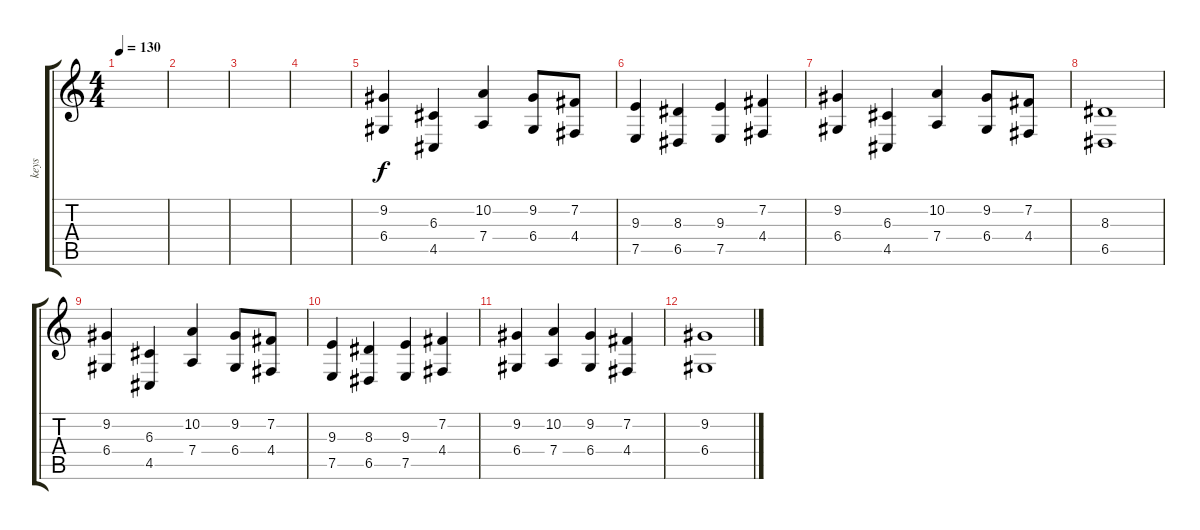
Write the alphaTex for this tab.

\track ("keys" "keys") {instrument choiraahs}
\staff {score tabs}
\tuning (E4 B3 G3 D3 A2 E2) {hide}
\ts (4 4)
\tempo 130
\clef g2
\ks c
|
|
|
|
(9.2 6.4).4 (6.3 4.5).4 (10.2 7.4).4 (9.2 6.4).8 (7.2 4.4).8 |
(9.3 7.5).4 (8.3 6.5).4 (9.3 7.5).4 (7.2 4.4).4 |
(9.2 6.4).4 (6.3 4.5).4 (10.2 7.4).4 (9.2 6.4).8 (7.2 4.4).8 |
(8.3 6.5).1 |
(9.2 6.4).4 (6.3 4.5).4 (10.2 7.4).4 (9.2 6.4).8 (7.2 4.4).8 |
(9.3 7.5).4 (8.3 6.5).4 (9.3 7.5).4 (7.2 4.4).4 |
(9.2 6.4).4 (10.2 7.4).4 (9.2 6.4).4 (7.2 4.4).4 |
(9.2 6.4).1
